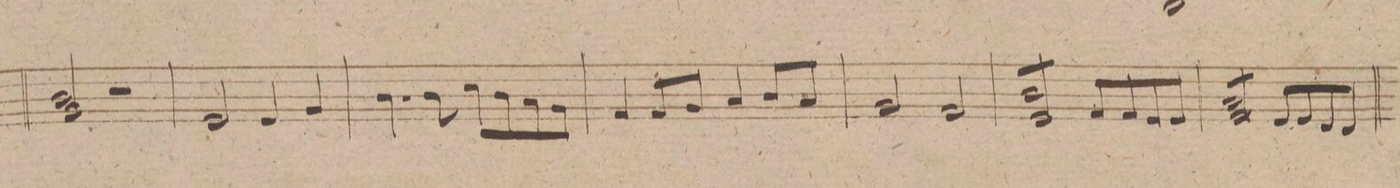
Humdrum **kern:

**kern	**dynam
*I"Violino 2do	*
*clefG2	*
*k[f#c#g#d#]	*
*met(c)	*
*M4/4	*
2b/ 2g#/	.
2r	.
=272	=272
2e/	.
4e/	.
4g#/	.
=273	=273
4.b\	.
8b\	.
8cc#\L	.
8b\	.
8a\	.
8g#\J	.
=274	=274
4f#/	.
8f#/L	.
8g#/J	.
4a/	.
8b\L	.
8a/J	.
=275	=275
2g#/	.
2f#/	.
=276	=276
*tremolo	*
8b/L 8e/	.
8b/ 8e/	.
8b/ 8e/	.
8b/J 8e/	.
*Xtremolo	*
8f#/L	.
8f#/	.
8e/	.
8e/J	.
=277	=277
*tremolo	*
8a/L 8f#/	.
8a/ 8f#/	.
8a/ 8f#/	.
8a/J 8f#/	.
*Xtremolo	*
8e/L	.
8e/	.
8d#/	.
8d#/J	.
=278	=278
*-	*-
